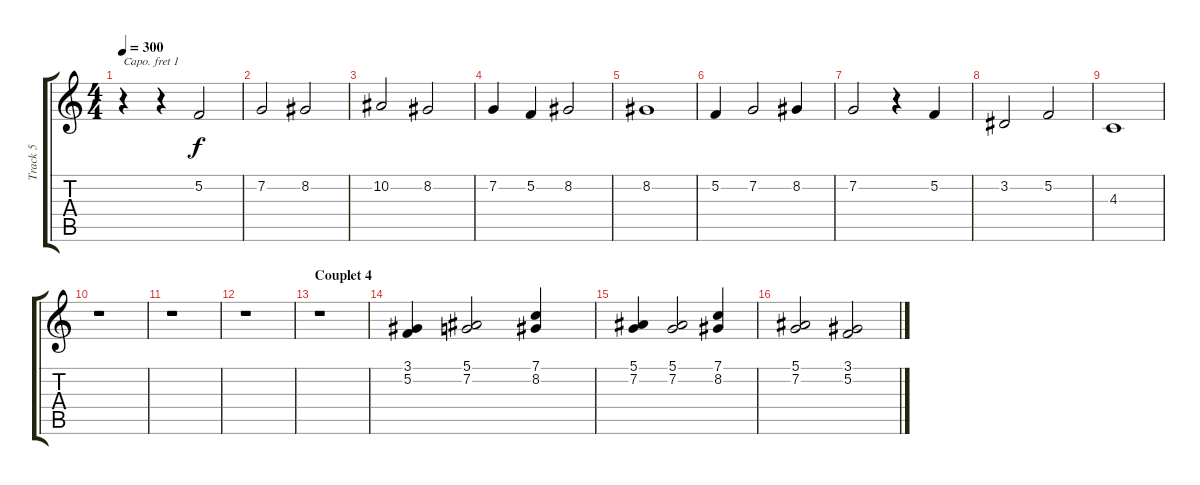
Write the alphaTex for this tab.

\track ("Track 5" "Track 5") {instrument trumpet}
\staff {score tabs}
\capo 1
\tuning (E4 B3 G3 D3 A2 E2) {hide}
\ts (4 4)
\tempo 300
\clef g2
\ks c
r.4{dy f} r.4 5.2.2 |
7.2.2 8.2.2 |
10.2.2 8.2.2 |
7.2.4 5.2.4 8.2.2 |
8.2.1 |
5.2.4 7.2.2 8.2.4 |
7.2.2 r.4 5.2.4 |
3.2.2 5.2.2 |
4.3.1 |
r.1 |
r.1 |
r.1 |
\section ("" "Couplet 4")
r.1 |
(3.1 5.2).4 (5.1 7.2).2 (7.1 8.2).4 |
(5.1 7.2).4 (5.1 7.2).2 (7.1 8.2).4 |
(5.1 7.2).2 (3.1 5.2).2
